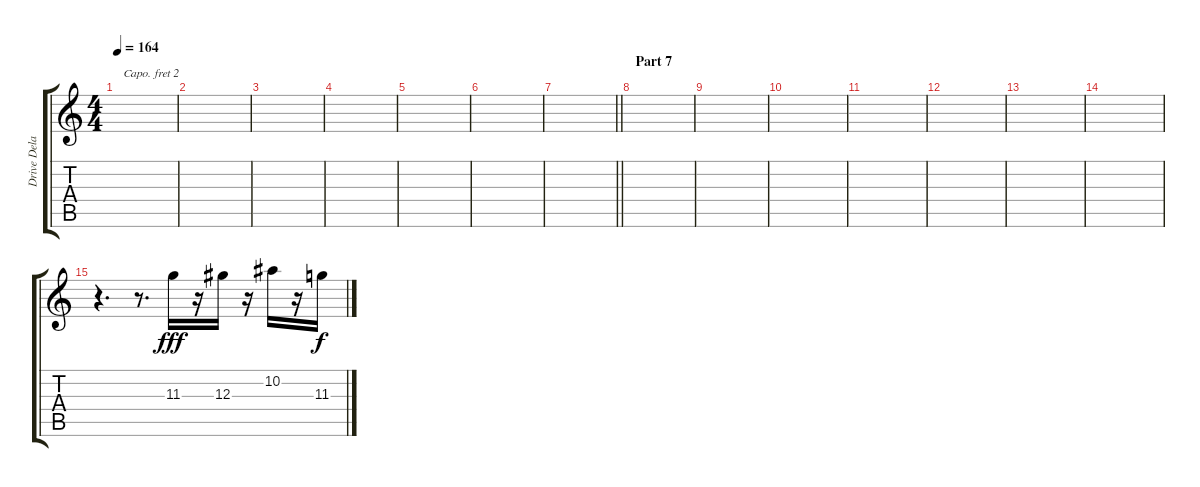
\track ("Drive Delay 3" "Drive Dela") {instrument overdrivenguitar}
\staff {score tabs}
\capo 2
\tuning (Eb4 Bb3 Gb3 Db3 Ab2 Eb2) {hide}
\ts (4 4)
\tempo 164
\clef g2
\ks c
|
|
|
|
|
|
\barLineRight lightlight
|
\section ("" "Part 7")
|
|
|
|
|
|
|
r.4{d} r.8{d} 11.3.16{dy fff} r.16 12.3.16 r.16 10.2.16 r.16 11.3.16{dy f}
